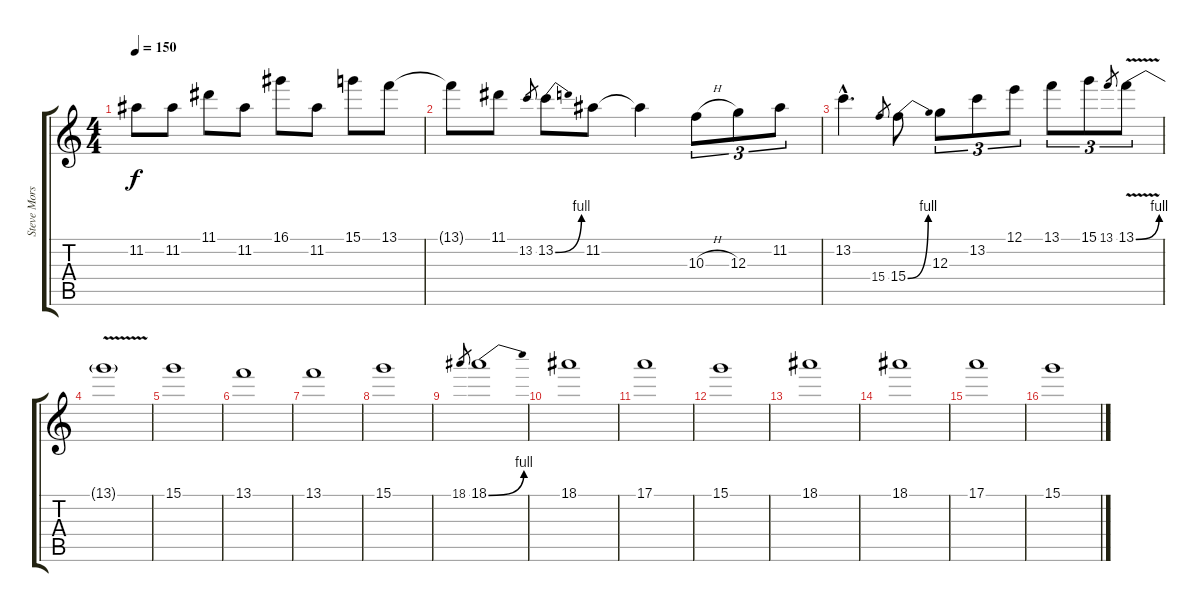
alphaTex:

\track ("Steve Morse" "Steve Mors") {instrument overdrivenguitar}
\staff {score tabs}
\tuning (E4 B3 G3 D3 A2 E2) {hide}
\ts (4 4)
\tempo 150
\clef g2
\ks c
11.2.8{dy f} 11.2.8 11.1.8 11.2.8 16.1.8 11.2.8 15.1.8 13.1.8 |
13.1{t}.8 11.1.8 13.2.8{gr} 13.2{be (bend 0 0 60 4)}.8 11.2.8 11.2{t}.4 10.3{h}.8{tu (3 2)} 12.3.8{tu (3 2)} 11.2.8{tu (3 2)} |
13.2{hac}.4{d} 15.4.8{gr} 15.4{be (bend 0 0 60 4)}.8 12.3.8{tu (3 2)} 13.2.8{tu (3 2)} 12.1.8{tu (3 2)} 13.1.8{tu (3 2)} 15.1.8{tu (3 2)} 13.1.8{gr} 13.1{be (bend 0 0 60 4) v}.8{tu (3 2)} |
13.1{v t}.1 |
15.1.1 |
13.1.1 |
13.1.1 |
15.1.1 |
18.1.8{gr} 18.1{be (bend 0 0 60 4)}.1 |
18.1.1 |
17.1.1 |
15.1.1 |
18.1.1 |
18.1.1 |
17.1.1 |
15.1.1
